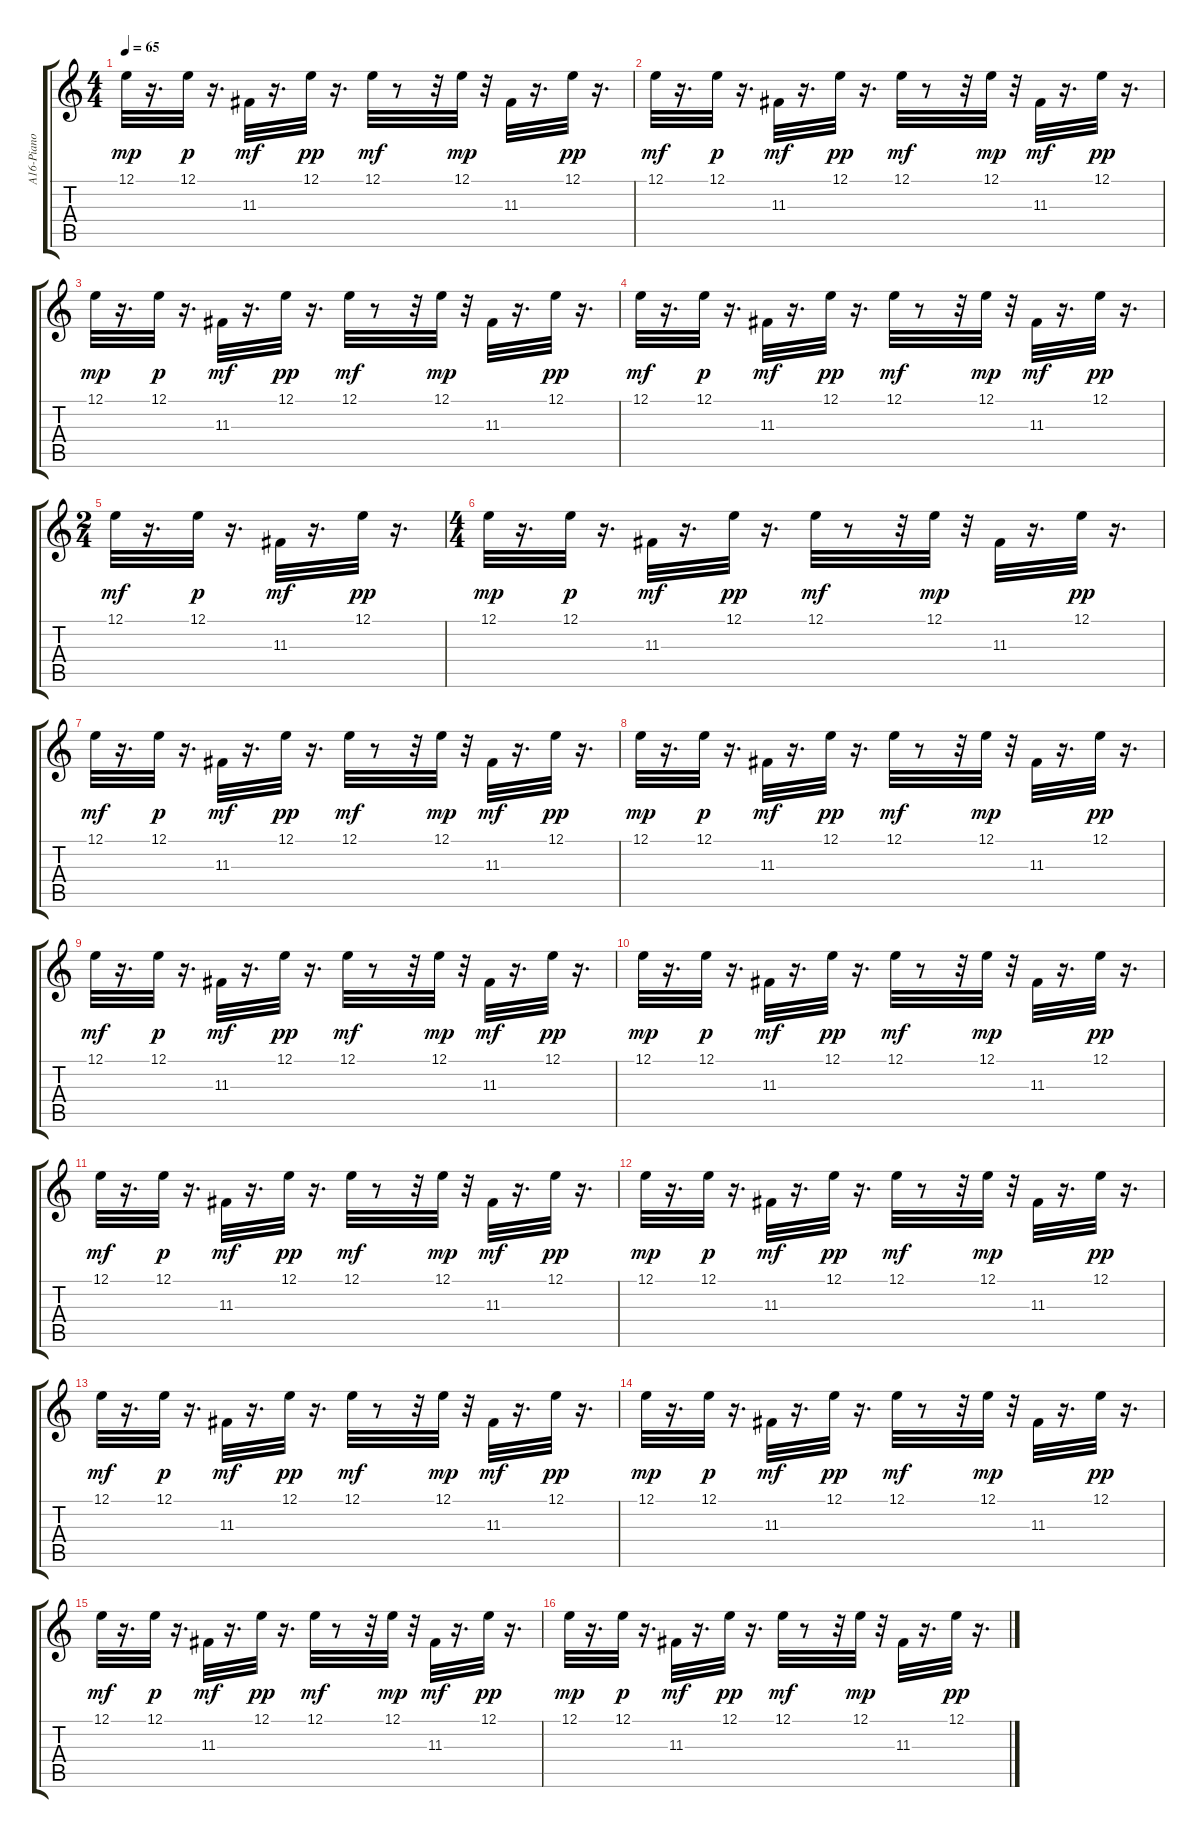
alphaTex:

\track ("A16-Piano 1     " "A16-Piano ") {instrument brightacousticpiano}
\staff {score tabs}
\tuning (E4 B3 G3 D3 A2 E2) {hide}
\ts (4 4)
\tempo 65
\clef g2
\ks c
12.1.32{dy mp} r.16{d} 12.1.32{dy p} r.16{d} 11.3.32{dy mf} r.16{d} 12.1.32{dy pp} r.16{d} 12.1.32{dy mf} r.8 r.32 12.1.32{dy mp} r.32 11.3.32 r.16{d} 12.1.32{dy pp} r.16{d} |
12.1.32{dy mf} r.16{d} 12.1.32{dy p} r.16{d} 11.3.32{dy mf} r.16{d} 12.1.32{dy pp} r.16{d} 12.1.32{dy mf} r.8 r.32 12.1.32{dy mp} r.32 11.3.32{dy mf} r.16{d} 12.1.32{dy pp} r.16{d} |
12.1.32{dy mp} r.16{d} 12.1.32{dy p} r.16{d} 11.3.32{dy mf} r.16{d} 12.1.32{dy pp} r.16{d} 12.1.32{dy mf} r.8 r.32 12.1.32{dy mp} r.32 11.3.32 r.16{d} 12.1.32{dy pp} r.16{d} |
12.1.32{dy mf} r.16{d} 12.1.32{dy p} r.16{d} 11.3.32{dy mf} r.16{d} 12.1.32{dy pp} r.16{d} 12.1.32{dy mf} r.8 r.32 12.1.32{dy mp} r.32 11.3.32{dy mf} r.16{d} 12.1.32{dy pp} r.16{d} |
\ts (2 4)
12.1.32{dy mf} r.16{d} 12.1.32{dy p} r.16{d} 11.3.32{dy mf} r.16{d} 12.1.32{dy pp} r.16{d} |
\ts (4 4)
12.1.32{dy mp} r.16{d} 12.1.32{dy p} r.16{d} 11.3.32{dy mf} r.16{d} 12.1.32{dy pp} r.16{d} 12.1.32{dy mf} r.8 r.32 12.1.32{dy mp} r.32 11.3.32 r.16{d} 12.1.32{dy pp} r.16{d} |
12.1.32{dy mf} r.16{d} 12.1.32{dy p} r.16{d} 11.3.32{dy mf} r.16{d} 12.1.32{dy pp} r.16{d} 12.1.32{dy mf} r.8 r.32 12.1.32{dy mp} r.32 11.3.32{dy mf} r.16{d} 12.1.32{dy pp} r.16{d} |
12.1.32{dy mp} r.16{d} 12.1.32{dy p} r.16{d} 11.3.32{dy mf} r.16{d} 12.1.32{dy pp} r.16{d} 12.1.32{dy mf} r.8 r.32 12.1.32{dy mp} r.32 11.3.32 r.16{d} 12.1.32{dy pp} r.16{d} |
12.1.32{dy mf} r.16{d} 12.1.32{dy p} r.16{d} 11.3.32{dy mf} r.16{d} 12.1.32{dy pp} r.16{d} 12.1.32{dy mf} r.8 r.32 12.1.32{dy mp} r.32 11.3.32{dy mf} r.16{d} 12.1.32{dy pp} r.16{d} |
12.1.32{dy mp} r.16{d} 12.1.32{dy p} r.16{d} 11.3.32{dy mf} r.16{d} 12.1.32{dy pp} r.16{d} 12.1.32{dy mf} r.8 r.32 12.1.32{dy mp} r.32 11.3.32 r.16{d} 12.1.32{dy pp} r.16{d} |
12.1.32{dy mf} r.16{d} 12.1.32{dy p} r.16{d} 11.3.32{dy mf} r.16{d} 12.1.32{dy pp} r.16{d} 12.1.32{dy mf} r.8 r.32 12.1.32{dy mp} r.32 11.3.32{dy mf} r.16{d} 12.1.32{dy pp} r.16{d} |
12.1.32{dy mp} r.16{d} 12.1.32{dy p} r.16{d} 11.3.32{dy mf} r.16{d} 12.1.32{dy pp} r.16{d} 12.1.32{dy mf} r.8 r.32 12.1.32{dy mp} r.32 11.3.32 r.16{d} 12.1.32{dy pp} r.16{d} |
12.1.32{dy mf} r.16{d} 12.1.32{dy p} r.16{d} 11.3.32{dy mf} r.16{d} 12.1.32{dy pp} r.16{d} 12.1.32{dy mf} r.8 r.32 12.1.32{dy mp} r.32 11.3.32{dy mf} r.16{d} 12.1.32{dy pp} r.16{d} |
12.1.32{dy mp} r.16{d} 12.1.32{dy p} r.16{d} 11.3.32{dy mf} r.16{d} 12.1.32{dy pp} r.16{d} 12.1.32{dy mf} r.8 r.32 12.1.32{dy mp} r.32 11.3.32 r.16{d} 12.1.32{dy pp} r.16{d} |
12.1.32{dy mf} r.16{d} 12.1.32{dy p} r.16{d} 11.3.32{dy mf} r.16{d} 12.1.32{dy pp} r.16{d} 12.1.32{dy mf} r.8 r.32 12.1.32{dy mp} r.32 11.3.32{dy mf} r.16{d} 12.1.32{dy pp} r.16{d} |
12.1.32{dy mp} r.16{d} 12.1.32{dy p} r.16{d} 11.3.32{dy mf} r.16{d} 12.1.32{dy pp} r.16{d} 12.1.32{dy mf} r.8 r.32 12.1.32{dy mp} r.32 11.3.32 r.16{d} 12.1.32{dy pp} r.16{d}
